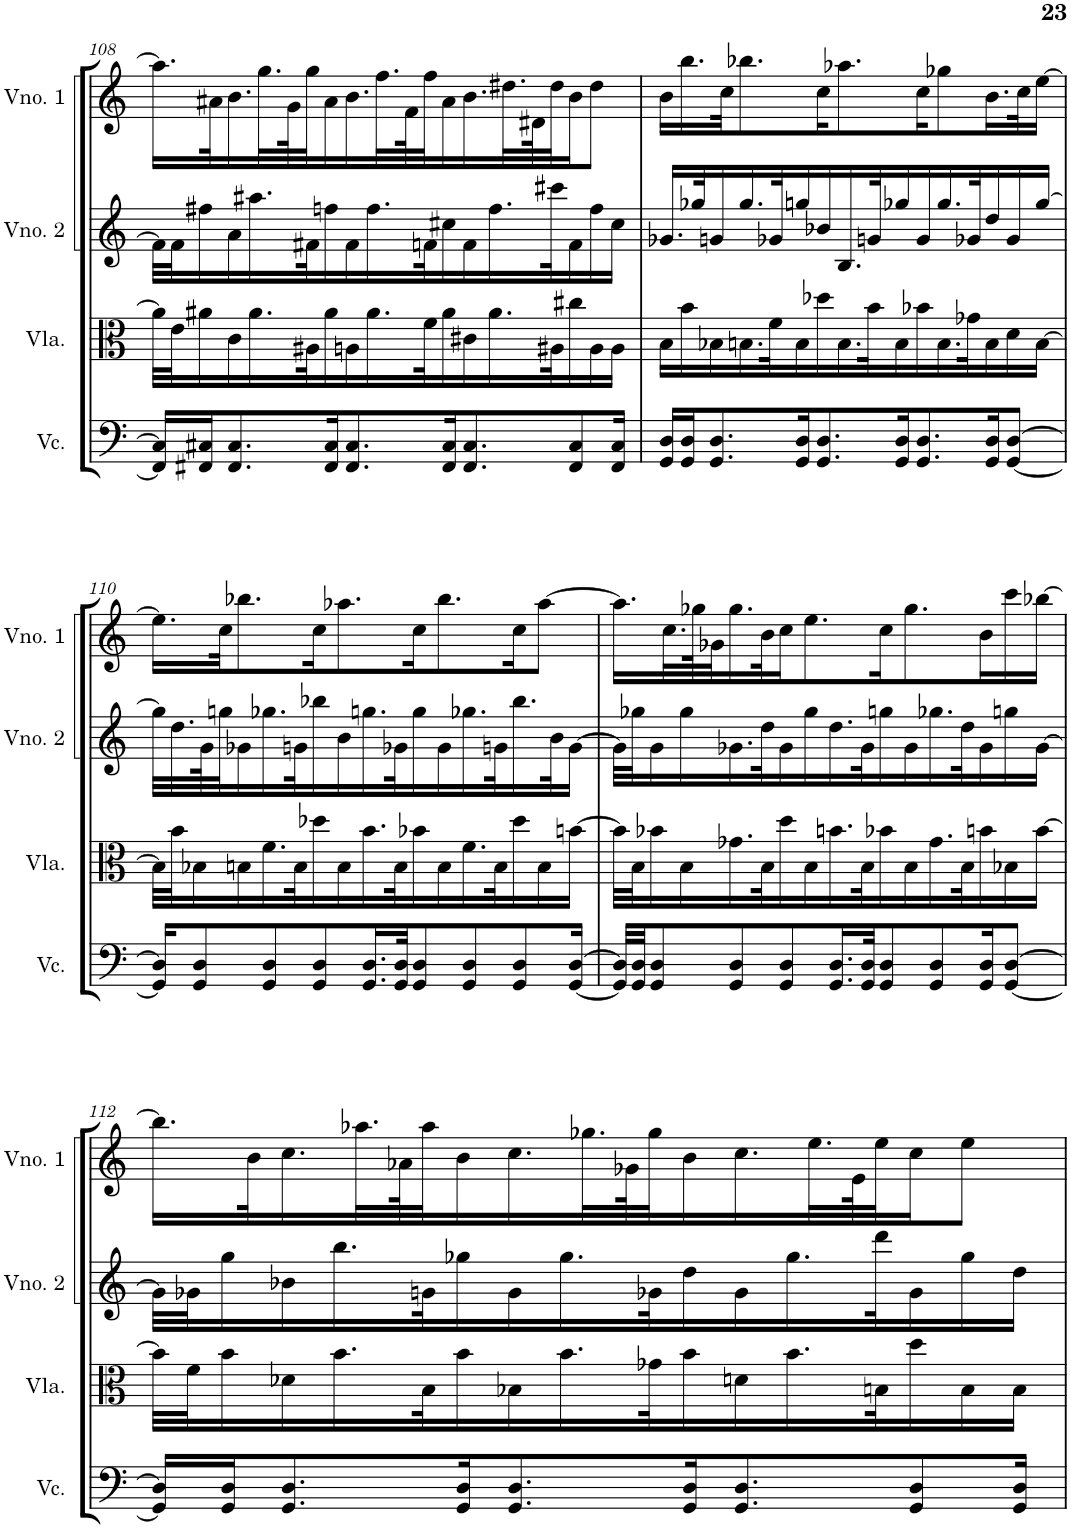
**kern	**kern	**kern	**kern
*part4	*part3	*part2	*part1
*staff4	*staff3	*staff2	*staff1
*I"Violoncelo	*I"Viola	*I"Violino 2	*I"Violino 1
*I'Vc.	*I'Vla.	*I'Vno. 2	*I'Vno. 1
!!LO:PB:g=z
*clefF4	*clefC3	*clefG2	*clefG2
*k[]	*k[]	*k[]	*k[]
*M4/4	*M4/4	*M4/4	*M4/4
=108	=108	=108	=108
16FF#/] 16C#/]LL	32a#\LLL]	32f\LLL]	16.aa\LL]
.	32e\J	32f\J	.
16FF#X/ 16C#X/J	16a#X\	16ff#X\	.
.	.	.	32a#X\K
8.FF#/ 8.C#/	16c\	16a\	16.b\
.	16.a#\	16.aa#X\	.
.	.	.	32.gg\L
.	.	.	64g\K
.	32A#X\K	32f#X\K	32gg\J
16FF#/ 16C#/K	16a#\	16ffn\	16a#\
8.FF#/ 8.C#/	16An\	16f#\	16.b\
.	16.a#\	16.ff\	.
.	.	.	32.ff\L
.	.	.	64f\K
.	32f\K	32fn\K	32ff\J
16FF#/ 16C#/K	16a#\	16cc#X\	16a#\
8.FF#/ 8.C#/	16c#X\	16f\	16.b\
.	16.a#\	16.ff\	.
.	.	.	32.dd#X\L
.	.	.	64d#X\K
.	32A#X\K	32ccc#X\K	32dd#\J
8FF#/ 8C#/	16cc#X\	16f\	16b\J
.	16A#\	16ff\	8dd#\J
16FF#/ 16C#/Jk	16A#\JJ	16cc#\JJ	.
=109	=109	=109	=109
16GG/ 16D/LL	16B\LL	16.g-X/LL	16b\LL
16GG/ 16D/J	16b\	.	16.bb\
.	.	32gg-X/K	.
8.GG/ 8.D/	16B-X\	16gn/	.
.	.	.	32cc\JK
.	16.Bn\	16.gg-/	8.bb-X\
.	32f\K	32g-X/K	.
16GG/ 16D/K	16B\	16ggn/	.
8.GG/ 8.D/	16dd-X\	16b-X/	16cc\K
.	16.B\	16.B/	8.aa-X\
.	32b\K	32gn/K	.
16GG/ 16D/K	16B\	16gg-X/	.
8.GG/ 8.D/	16b-X\	16g/	16cc\K
.	16.B\	16.gg-/	8gg-X\
.	32g-X\K	32g-X/K	.
16GG/ 16D/K	16B\	16dd/	16.b\L
[8GG/ [8D/J	16d\	16g-/	.
.	.	.	32cc\K
.	[16B\JJ	[16gg-/JJ	[16ee\JJ
!!LO:LB:g=z
=110	=110	=110	=110
16GG/] 16D/]KL	32B\LLL]	32gg-\LLL]	16.ee\LL]
.	32b\J	32.dd\	.
8GG/ 8D/	16B-X\	.	.
.	.	64g\K	.
.	.	32ggn\J	32cc\JK
.	16Bn\	16g-X\	8.bb-X\
8GG/ 8D/	16.f\	16.gg-X\	.
.	32B\K	32gn\K	.
8GG/ 8D/	16dd-X\	16bb-X\	16cc\K
.	16B\	16b\	8.aa-X\
16.GG/ 16.D/L	16.b\	16.ggn\	.
32GG/ 32D/JK	32B\K	32g-X\K	.
8GG/ 8D/	16b-X\	16gg\	16cc\K
.	16B\	16g-\	8.bb-\
8GG/ 8D/	16.f\	16.gg-X\	.
.	32B\K	32gn\K	.
8GG/ 8D/	16dd-\	16.bb-\	16cc\K
.	16B\	.	[8aa-\J
.	.	32b\K	.
[16GG/ [16D/Jk	[16bn\JJ	[16g\JJ	.
=111	=111	=111	=111
32GG/] 32D/]LLL	32b\LLL]	32g\LLL]	16.aa-\LL]
32GG/ 32D/JJ	32B\J	32gg-X\J	.
8GG/ 8D/	16b-X\	16g\	.
.	.	.	32.cc\L
.	16B\	16gg-\	.
.	.	.	64gg-X\K
.	.	.	32g-X\J
8GG/ 8D/	16.g-X\	16.g-X\	16.gg-\
.	32B\K	32dd\K	32b\K
8GG/ 8D/	16dd\	16g-\	16cc\J
.	16B\	16gg-\	8.ee\
16.GG/ 16.D/L	16.bn\	16.dd\	.
32GG/ 32D/JK	32B\K	32g-\K	.
8GG/ 8D/	16b-X\	16ggn\	16cc\K
.	16B\	16g-\	8.gg-\
8GG/ 8D/	16.g-\	16.gg-X\	.
.	32B\K	32dd\K	.
16GG/ 16D/K	16bn\	16g-\	16b\L
[8GG/ [8D/J	16B-X\	16ggn\	16ccc\
.	[16b\JJ	[16g-\JJ	[16bb-X\JJ
!!LO:LB:g=z
=112	=112	=112	=112
16GG/] 16D/]LL	32b\LLL]	32g-\LLL]	16.bb-\LL]
.	32f\J	32g-X\J	.
16GG/ 16D/J	16b\	16gg\	.
.	.	.	32b\K
8.GG/ 8.D/	16d-X\	16b-X\	16.cc\
.	16.b\	16.bb\	.
.	.	.	32.aa-X\L
.	.	.	64a-X\K
.	32B\K	32gn\K	32aa-\J
16GG/ 16D/K	16b\	16gg-X\	16b\
8.GG/ 8.D/	16B-X\	16g\	16.cc\
.	16.b\	16.gg-\	.
.	.	.	32.gg-X\L
.	.	.	64g-X\K
.	32g-X\K	32g-X\K	32gg-\J
16GG/ 16D/K	16b\	16dd\	16b\
8.GG/ 8.D/	16dn\	16g-\	16.cc\
.	16.b\	16.gg-\	.
.	.	.	32.ee\L
.	.	.	64e\K
.	32Bn\K	32ddd\K	32ee\J
8GG/ 8D/	16dd\	16g-\	16cc\J
.	16B\	16gg-\	8ee\J
16GG/ 16D/Jk	16B\JJ	16dd\JJ	.
=	=	=	=
*-	*-	*-	*-
